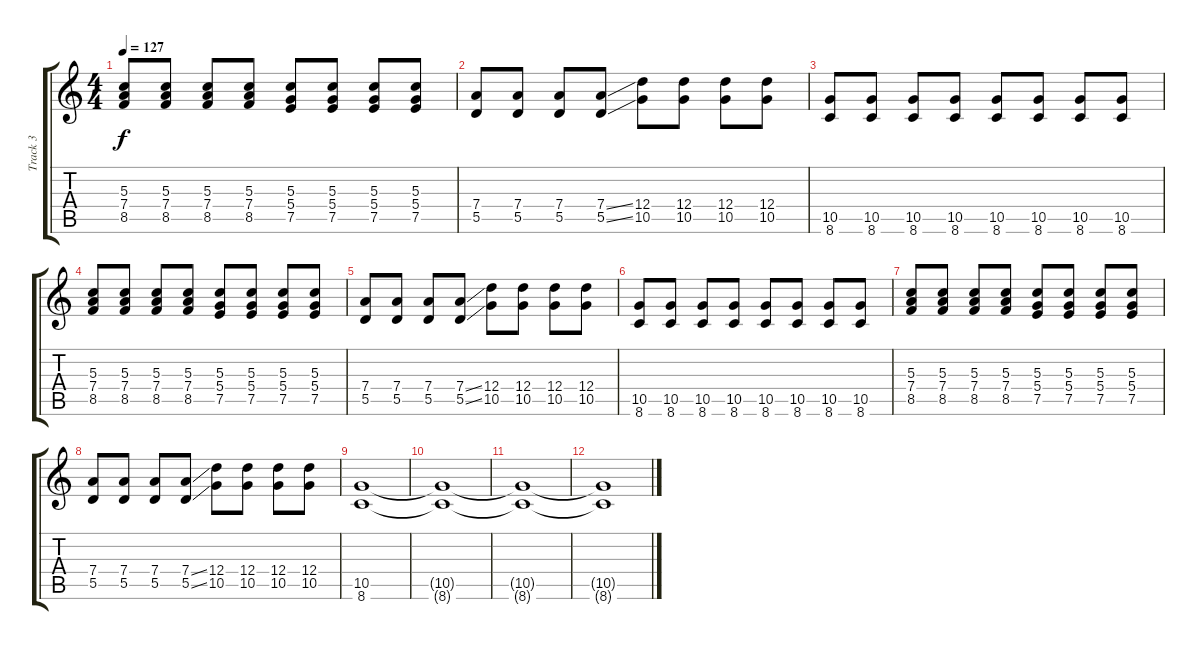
\track ("Track 3" "Track 3") {instrument electricguitarmuted}
\staff {score tabs}
\tuning (E4 B3 G3 D3 A2 E2) {hide}
\ts (4 4)
\tempo 127
\clef g2
\ks c
(5.3 7.4 8.5).8{dy f} (5.3 7.4 8.5).8 (5.3 7.4 8.5).8 (5.3 7.4 8.5).8 (5.3 5.4 7.5).8 (5.3 5.4 7.5).8 (5.3 5.4 7.5).8 (5.3 5.4 7.5).8 |
(7.4 5.5).8 (7.4 5.5).8 (7.4 5.5).8 (7.4{ss} 5.5{ss}).8 (12.4 10.5).8 (12.4 10.5).8 (12.4 10.5).8 (12.4 10.5).8 |
(10.5 8.6).8 (10.5 8.6).8 (10.5 8.6).8 (10.5 8.6).8 (10.5 8.6).8 (10.5 8.6).8 (10.5 8.6).8 (10.5 8.6).8 |
(5.3 7.4 8.5).8{instrument overdrivenguitar} (5.3 7.4 8.5).8 (5.3 7.4 8.5).8 (5.3 7.4 8.5).8 (5.3 5.4 7.5).8 (5.3 5.4 7.5).8 (5.3 5.4 7.5).8 (5.3 5.4 7.5).8 |
(7.4 5.5).8 (7.4 5.5).8 (7.4 5.5).8 (7.4{ss} 5.5{ss}).8 (12.4 10.5).8 (12.4 10.5).8 (12.4 10.5).8 (12.4 10.5).8 |
(10.5 8.6).8 (10.5 8.6).8 (10.5 8.6).8 (10.5 8.6).8 (10.5 8.6).8 (10.5 8.6).8 (10.5 8.6).8 (10.5 8.6).8 |
(5.3 7.4 8.5).8{instrument overdrivenguitar} (5.3 7.4 8.5).8 (5.3 7.4 8.5).8 (5.3 7.4 8.5).8 (5.3 5.4 7.5).8 (5.3 5.4 7.5).8 (5.3 5.4 7.5).8 (5.3 5.4 7.5).8 |
(7.4 5.5).8 (7.4 5.5).8 (7.4 5.5).8 (7.4{ss} 5.5{ss}).8 (12.4 10.5).8 (12.4 10.5).8 (12.4 10.5).8 (12.4 10.5).8 |
(10.5 8.6).1{volume 0} |
(10.5{t} 8.6{t}).1 |
(10.5{t} 8.6{t}).1 |
(10.5{t} 8.6{t}).1
